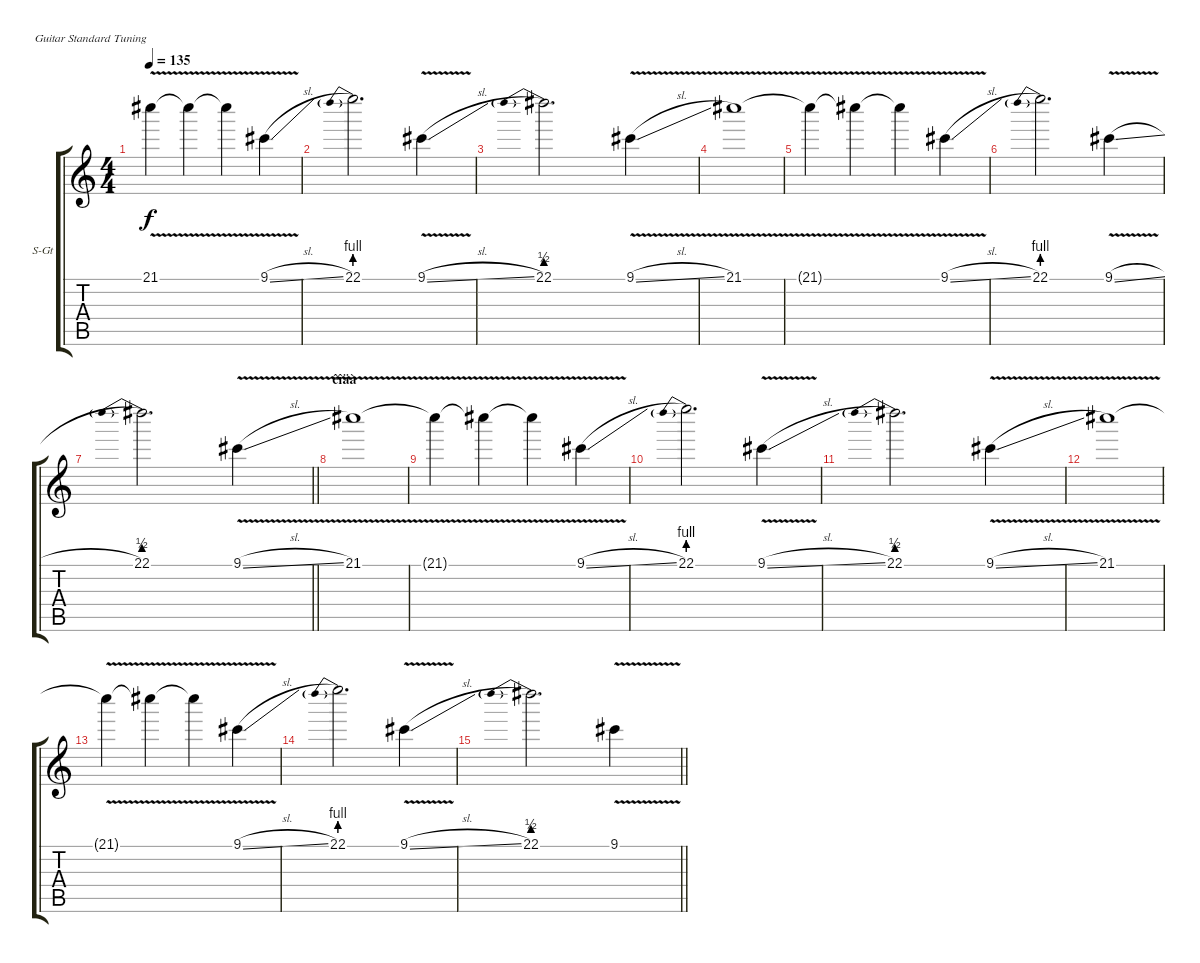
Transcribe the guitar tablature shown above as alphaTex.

\bracketExtendMode groupsimilarinstruments
\firstSystemTrackNameOrientation horizontal
\otherSystemsTrackNameOrientation horizontal
\track ("Äîðîæêà 9" "S-Gt") {instrument lead1square}
\staff {score tabs}
\tuning (E4 B3 G3 D3 A2 E2)
\displaytranspose 12
\ts (4 4)
\tempo 135
\clef g2
\ks c
21.1{v t}.4{dy f} 21.1{v t}.4 21.1{v t}.4 9.1{v sl}.4 |
22.1{be (prebend 0 4 60 4)}.2{d} 9.1{v sl}.4 |
22.1{be (prebend 0 2 60 2)}.2{d} 9.1{v sl}.4 |
21.1{v}.1 |
21.1{v t}.4 21.1{v t}.4 21.1{v t}.4 9.1{v sl}.4 |
22.1{be (prebend 0 4 60 4)}.2{d} 9.1{v sl}.4 |
\barLineRight lightlight
22.1{be (prebend 0 2 60 2)}.2{d} 9.1{v sl}.4 |
\section ("" "êîäà")
21.1{v}.1 |
21.1{v t}.4 21.1{v t}.4 21.1{v t}.4 9.1{v sl}.4 |
22.1{be (prebend 0 4 60 4)}.2{d} 9.1{v sl}.4 |
22.1{be (prebend 0 2 60 2)}.2{d} 9.1{v sl}.4 |
21.1{v}.1 |
21.1{v t}.4 21.1{v t}.4 21.1{v t}.4 9.1{v sl}.4 |
22.1{be (prebend 0 4 60 4)}.2{d} 9.1{v sl}.4 |
\barLineRight lightlight
22.1{be (prebend 0 2 60 2)}.2{d} 9.1{v}.4
